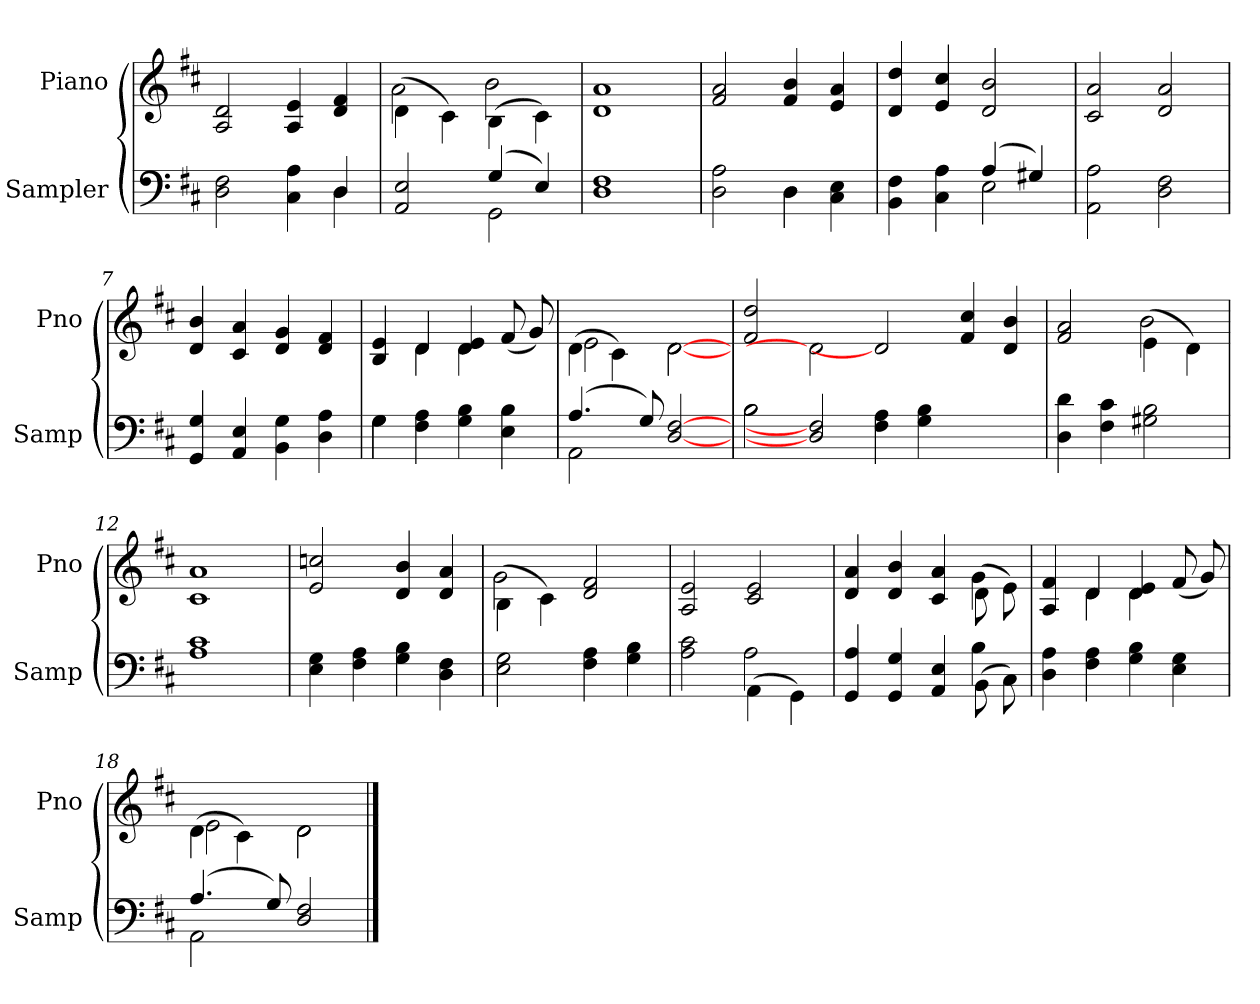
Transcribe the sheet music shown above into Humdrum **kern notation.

**kern	**kern
*part2	*part1
*staff2	*staff1
*I"Sampler	*I"Piano
*I'Samp	*I'Pno
*clefF4	*clefG2
*k[f#c#]	*k[f#c#]
*D:	*D:
=1	=1
*^	*
2D\ 2F#\	2.ryy	2A/ 2d/
4C#\ 4A\	.	4A/ 4e/
4D/	4D	4d/ 4f#/
=2	=2	=2
*	*	*^
2AA/ 2E/	2ryy	(4d\	2a
.	.	4c#\)	.
(4G/	2GG	(4B\	2b
4E/)	.	4c#\)	.
*v	*v	*	*
*	*v	*v
=3	=3
1D/ 1F#/	1d/ 1a/
=4	=4
*^	*
2D\ 2A\	2ryy	2f#/ 2a/
4D\	4D	4f#/ 4b/
4C#\ 4E\	4ryy	4e/ 4a/
=5	=5	=5
4BB\ 4F#\	2ryy	4d/ 4dd/
4C#\ 4A\	.	4e/ 4cc#/
(4A/	2E	2d/ 2b/
4G#X/)	.	.
*v	*v	*
=6	=6
2AA\ 2A\	2c#/ 2a/
2D 2F#	2d/ 2a/
=7	=7
4GG 4G	4d/ 4b/
4AA 4E	4c#/ 4a/
4BB 4G	4d/ 4g/
4D 4A	4d/ 4f#/
=8	=8
*^	*^
4G\	4G	4B/ 4e/	4ryy
4F# 4A	2.ryy	4d/	4d
4G 4B	.	4d/ 4e/	4d
4E 4B	.	(8f#/	4ryy
.	.	8g/)	.
=9	=9	=9	=9
(4.A/	2AA	(4d\	2e
.	.	4c#\)	.
8G/)	.	.	.
[2D/ [2F#/	2ryy	[2d\	[2d
*	*	*v	*v
=10	=10	=10
2B\	2B	2f#/ 2dd/
2D/] 2F#/]	2ryy	2d\]
4F# 4A	1ryy	2d]
4G 4B	.	.
2ryy	.	4f#/ 4cc#/
.	.	4d/ 4b/
*v	*v	*
=11	=11
*	*^
4D 4d	2f#/ 2a/	2ryy
4F# 4c#	.	.
2G#X 2B	(4e\	2b
.	4d\)	.
*	*v	*v
=12	=12
1A 1c#	1c#\ 1a\
=13	=13
4E\ 4G\	2e/ 2ccn/
4F#\ 4A\	.
4G\ 4B\	4d/ 4b/
4D\ 4F#\	4d/ 4a/
=14	=14
*	*^
2E\ 2G\	(4B\	2g
.	4c#\)	.
4F#\ 4A\	2d/ 2f#/	2ryy
4G\ 4B\	.	.
*	*v	*v
=15	=15
*^	*
2A\ 2c#\	2ryy	2A/ 2e/
(4AA\	2A	2c#/ 2e/
4GG\)	.	.
=16	=16	=16
*	*	*^
4GG/ 4A/	2.ryy	4d/ 4a/	2.ryy
4GG/ 4G/	.	4d/ 4b/	.
4AA/ 4E/	.	4c#/ 4a/	.
(8BB\	4B	(8d\	4g
8C#\)	.	8e\)	.
*v	*v	*	*
=17	=17	=17
4D 4A	4A/ 4f#/	4ryy
4F# 4A	4d/	4d
4G 4B	4d/ 4e/	4d
4E 4G	(8f#/	4ryy
.	8g/)	.
=18	=18	=18
*^	*	*
(4.A/	2AA	(4d\	2e
.	.	4c#\)	.
8G/)	.	.	.
2D/ 2F#/	2ryy	2d\	2d
*v	*v	*	*
*	*v	*v
==	==
*-	*-
